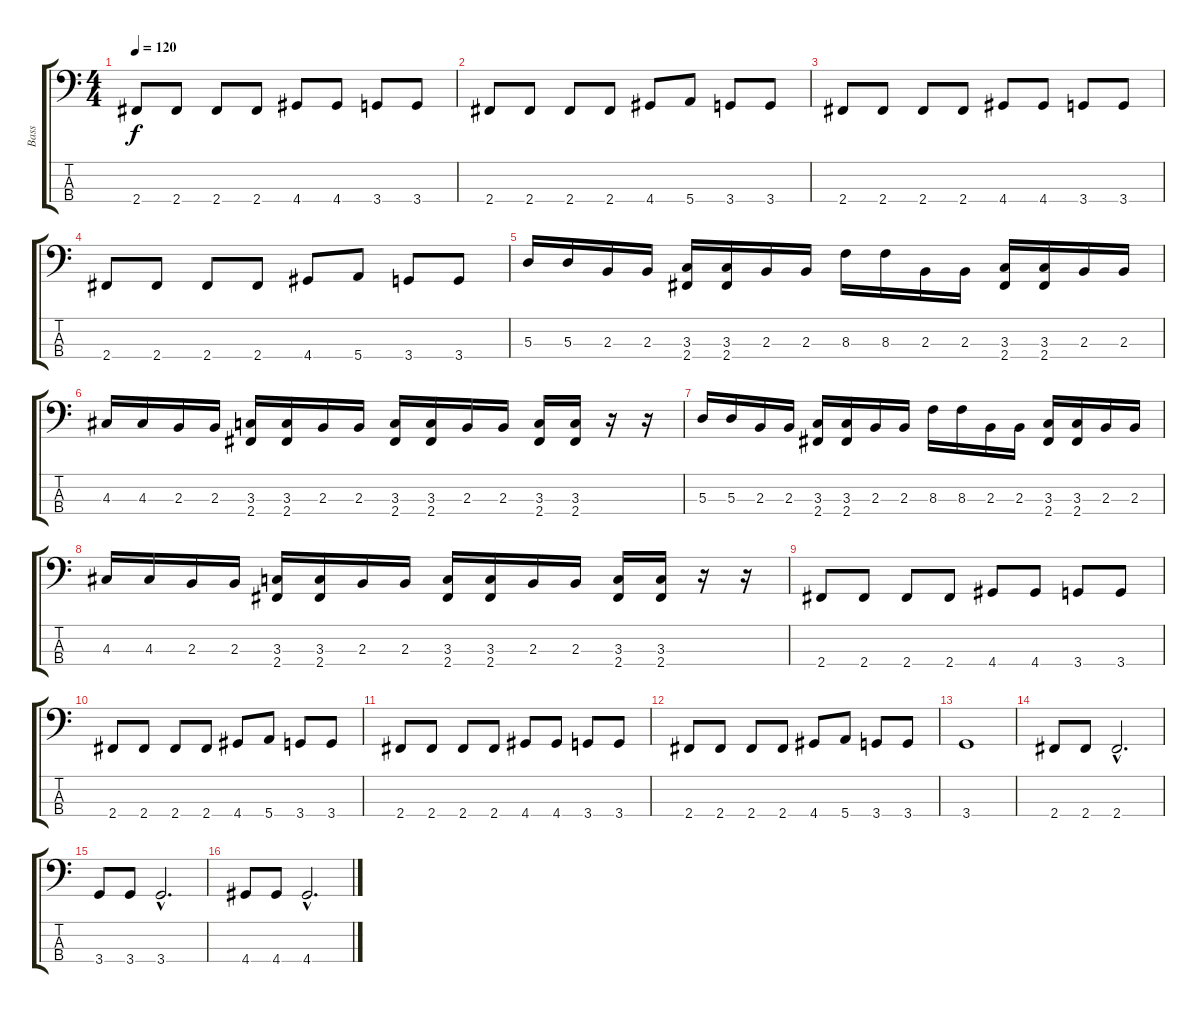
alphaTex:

\track ("Bass" "Bass") {instrument slapbass1}
\staff {score tabs}
\tuning (G2 D2 A1 E1) {hide}
\ts (4 4)
\tempo 120
\clef f4
\ks c
2.4.8{dy f} 2.4.8 2.4.8 2.4.8 4.4.8 4.4.8 3.4.8 3.4.8 |
2.4.8 2.4.8 2.4.8 2.4.8 4.4.8 5.4.8 3.4.8 3.4.8 |
2.4.8 2.4.8 2.4.8 2.4.8 4.4.8 4.4.8 3.4.8 3.4.8 |
2.4.8 2.4.8 2.4.8 2.4.8 4.4.8 5.4.8 3.4.8 3.4.8 |
5.3.16{instrument slapbass1} 5.3.16 2.3.16 2.3.16 (3.3 2.4).16 (3.3 2.4).16 2.3.16 2.3.16 8.3.16 8.3.16 2.3.16 2.3.16 (3.3 2.4).16 (3.3 2.4).16 2.3.16 2.3.16 |
4.3.16 4.3.16 2.3.16 2.3.16 (3.3 2.4).16 (3.3 2.4).16 2.3.16 2.3.16 (3.3 2.4).16 (3.3 2.4).16 2.3.16 2.3.16 (3.3 2.4).16 (3.3 2.4).16 r.16 r.16 |
5.3.16 5.3.16 2.3.16 2.3.16 (3.3 2.4).16 (3.3 2.4).16 2.3.16 2.3.16 8.3.16 8.3.16 2.3.16 2.3.16 (3.3 2.4).16 (3.3 2.4).16 2.3.16 2.3.16 |
4.3.16 4.3.16 2.3.16 2.3.16 (3.3 2.4).16 (3.3 2.4).16 2.3.16 2.3.16 (3.3 2.4).16 (3.3 2.4).16 2.3.16 2.3.16 (3.3 2.4).16 (3.3 2.4).16 r.16 r.16 |
2.4.8 2.4.8 2.4.8 2.4.8 4.4.8 4.4.8 3.4.8 3.4.8 |
2.4.8 2.4.8 2.4.8 2.4.8 4.4.8 5.4.8 3.4.8 3.4.8 |
2.4.8 2.4.8 2.4.8 2.4.8 4.4.8 4.4.8 3.4.8 3.4.8 |
2.4.8 2.4.8 2.4.8 2.4.8 4.4.8 5.4.8 3.4.8 3.4.8 |
3.4.1 |
2.4.8 2.4.8 2.4{hac}.2{d} |
3.4.8 3.4.8 3.4{hac}.2{d} |
4.4.8 4.4.8 4.4{hac}.2{d}
